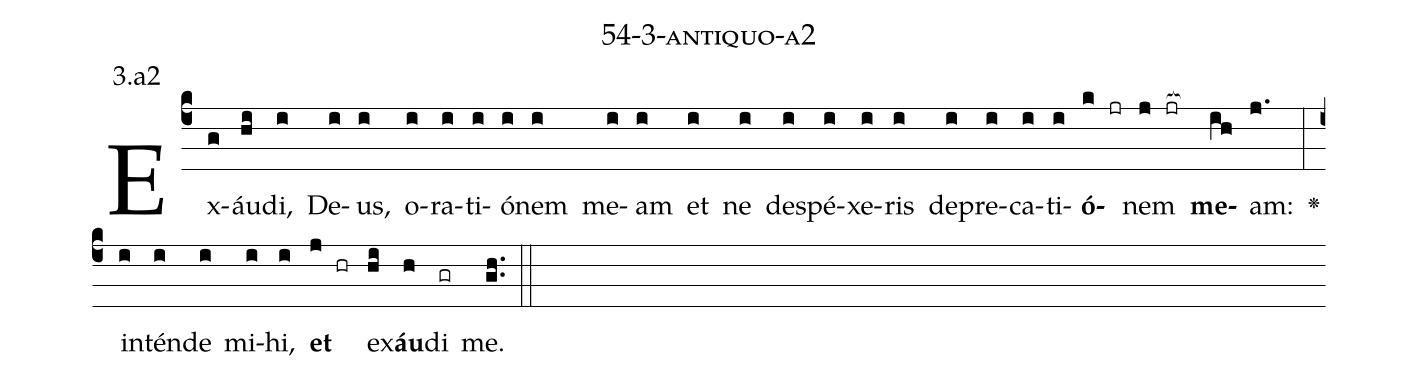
name: 54-3-antiquo-a2;
annotation: 3.a2;
%%
(c4)Ex(g)áu(hi)di,(i) De(i)us,(i) o(i)ra(i)ti(i)ó(i)nem(i) me(i)am(i) et(i) ne(i) de(i)spé(i)xe(i)ris(i) de(i)pre(i)ca(i)ti(i)<b>ó</b>(k jr)nem(j jr[ocb:1{]) <b>me</b>(ih[ocb:0}])am:(j.) <v>\greheightstar</v>(:) in(i)tén(i)de(i) mi(i)hi,(i) <b>et</b>(j hr) ex(hi)<b>áu</b>(h)di(gr) me.(gh..) (::)


%E(i) u(i) o(j) u(hi) a(h) e.(gh..) (::)
